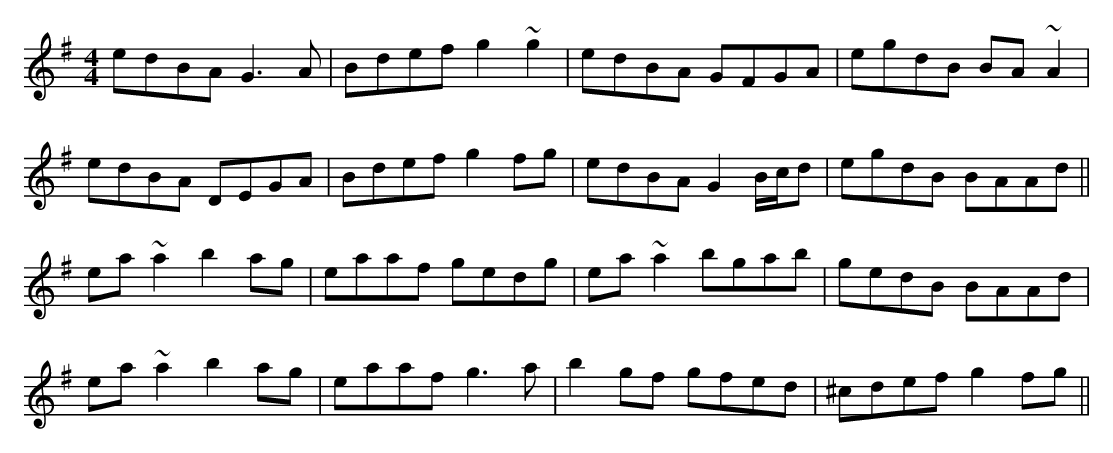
X:1
M:4/4
K:G
edBA G3A|Bdef g2~g2|edBA GFGA|egdB BA~A2|
edBA DEGA|Bdef g2fg|edBA G2 B/c/d|egdB BAAd||
ea~a2 b2ag|eaaf gedg|ea~a2 bgab|gedB BAAd|
ea~a2 b2ag|eaaf g3a|b2gf gfed|^cdef g2fg||
